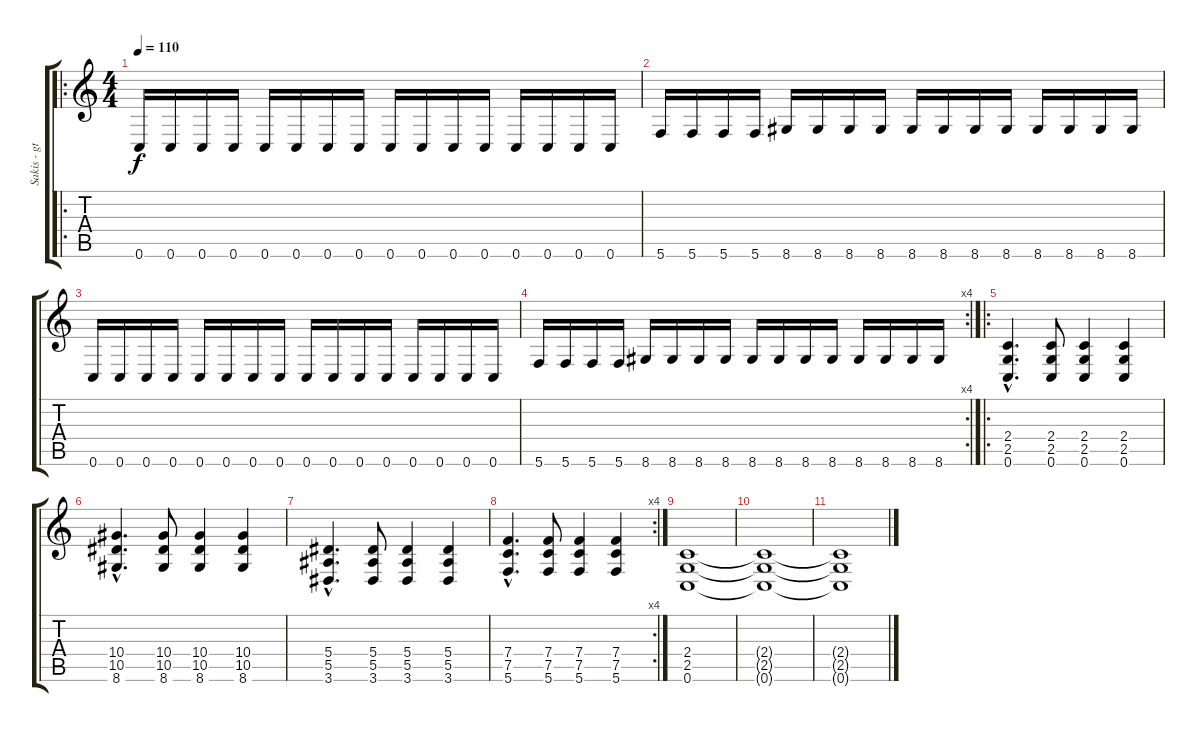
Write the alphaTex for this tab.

\track ("Sakis - gtr2" "Sakis - gt") {instrument distortionguitar}
\staff {score tabs}
\tuning (C4 G3 Eb3 Bb2 F2 C2) {hide}
\ro
\ts (4 4)
\tempo 110
\clef g2
\ks c
0.6.16{dy f} 0.6.16 0.6.16 0.6.16 0.6.16 0.6.16 0.6.16 0.6.16 0.6.16 0.6.16 0.6.16 0.6.16 0.6.16 0.6.16 0.6.16 0.6.16 |
5.6.16 5.6.16 5.6.16 5.6.16 8.6.16 8.6.16 8.6.16 8.6.16 8.6.16 8.6.16 8.6.16 8.6.16 8.6.16 8.6.16 8.6.16 8.6.16 |
0.6.16 0.6.16 0.6.16 0.6.16 0.6.16 0.6.16 0.6.16 0.6.16 0.6.16 0.6.16 0.6.16 0.6.16 0.6.16 0.6.16 0.6.16 0.6.16 |
\rc 4
5.6.16 5.6.16 5.6.16 5.6.16 8.6.16 8.6.16 8.6.16 8.6.16 8.6.16 8.6.16 8.6.16 8.6.16 8.6.16 8.6.16 8.6.16 8.6.16 |
\ro
(2.4{hac} 2.5{hac} 0.6{hac}).4{d} (2.4 2.5 0.6).8 (2.4 2.5 0.6).4 (2.4 2.5 0.6).4 |
(10.4{hac} 10.5{hac} 8.6{hac}).4{d} (10.4 10.5 8.6).8 (10.4 10.5 8.6).4 (10.4 10.5 8.6).4 |
(5.4{hac} 5.5{hac} 3.6{hac}).4{d} (5.4 5.5 3.6).8 (5.4 5.5 3.6).4 (5.4 5.5 3.6).4 |
\rc 4
(7.4{hac} 7.5{hac} 5.6{hac}).4{d} (7.4 7.5 5.6).8 (7.4 7.5 5.6).4 (7.4 7.5 5.6).4 |
(2.4 2.5 0.6).1{volume 0} |
(2.4{t} 2.5{t} 0.6{t}).1 |
(2.4{t} 2.5{t} 0.6{t}).1
